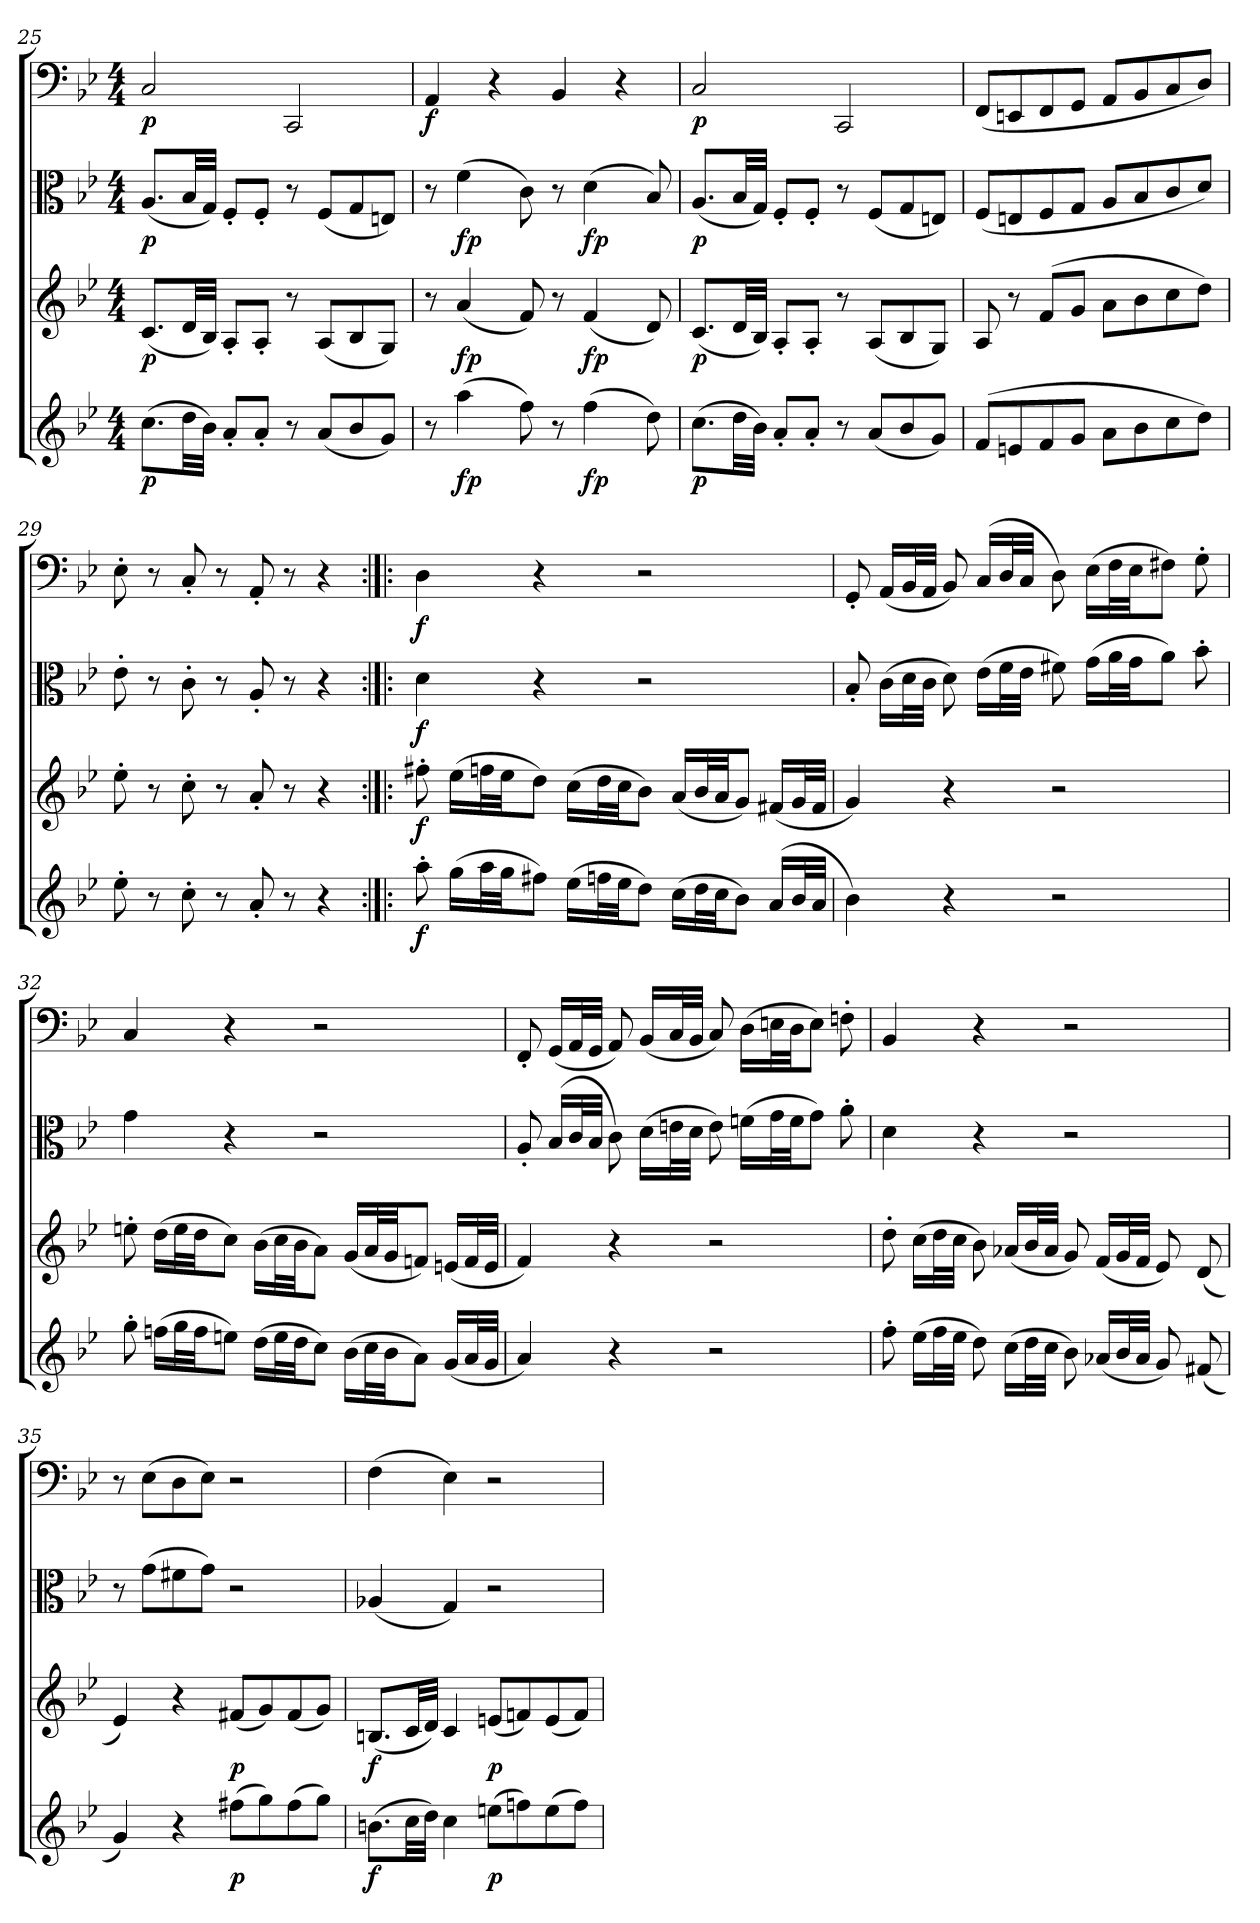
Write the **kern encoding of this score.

**kern	**dynam	**kern	**dynam	**kern	**dynam	**kern	**dynam
*part4	*part4	*part3	*part3	*part2	*part2	*part1	*part1
*staff4	*staff4	*staff3	*staff3	*staff2	*staff2	*staff1	*staff1
*clefG2	*	*clefG2	*	*clefC3	*	*clefF4	*
*k[b-e-]	*	*k[b-e-]	*	*k[b-e-]	*	*k[b-e-]	*
*B-:	*	*B-:	*	*B-:	*	*B-:	*
*M4/4	*	*M4/4	*	*M4/4	*	*M4/4	*
=25	=25	=25	=25	=25	=25	=25	=25
(8.cc\L	p	(8.c/L	p	(8.A/L	p	2C/	p
32dd\LL	.	32d/LL	.	32B-/LL	.	.	.
32b-\JJJ)	.	32B-/JJJ)	.	32G/JJJ)	.	.	.
8a'/L	.	8A'/L	.	8F'/L	.	.	.
8a'/J	.	8A'/J	.	8F'/J	.	.	.
8r	.	8r	.	8r	.	2CC/	.
(8a/L	.	(8A/L	.	(8F/L	.	.	.
8b-/	.	8B-/	.	8G/	.	.	.
8g/J)	.	8G/J)	.	8En/J)	.	.	.
=26	=26	=26	=26	=26	=26	=26	=26
8r	.	8r	.	8r	.	4AA/	f
(4aa\	fp	(4a/	fp	(4f\	fp	.	.
.	.	.	.	.	.	4r	.
8ff\)	.	8f/)	.	8c\)	.	.	.
8r	.	8r	.	8r	.	4BB-/	.
(4ff\	fp	(4f/	fp	(4d\	fp	.	.
.	.	.	.	.	.	4r	.
8dd\)	.	8d/)	.	8B-/)	.	.	.
=27	=27	=27	=27	=27	=27	=27	=27
(8.cc\L	p	(8.c/L	p	(8.A/L	p	2C/	p
32dd\LL	.	32d/LL	.	32B-/LL	.	.	.
32b-\JJJ)	.	32B-/JJJ)	.	32G/JJJ)	.	.	.
8a'/L	.	8A'/L	.	8F'/L	.	.	.
8a'/J	.	8A'/J	.	8F'/J	.	.	.
8r	.	8r	.	8r	.	2CC/	.
(8a/L	.	(8A/L	.	(8F/L	.	.	.
8b-/	.	8B-/	.	8G/	.	.	.
8g/J)	.	8G/J)	.	8En/J)	.	.	.
=28	=28	=28	=28	=28	=28	=28	=28
(8f/L	.	8A/	.	(8F/L	.	(8FF/L	.
8en/	.	8r	.	8En/	.	8EEn/	.
8f/	.	(8f/L	.	8F/	.	8FF/	.
8g/J	.	8g/J	.	8G/J	.	8GG/J	.
8a\L	.	8a\L	.	8A/L	.	8AA/L	.
8b-\	.	8b-\	.	8B-/	.	8BB-/	.
8cc\	.	8cc\	.	8c/	.	8C/	.
8dd\J)	.	8dd\J)	.	8d/J)	.	8D/J)	.
=29	=29	=29	=29	=29	=29	=29	=29
8ee-'\	.	8ee-'\	.	8e-'\	.	8E-'\	.
8r	.	8r	.	8r	.	8r	.
8cc'\	.	8cc'\	.	8c'\	.	8C'/	.
8r	.	8r	.	8r	.	8r	.
8a'/	.	8a'/	.	8A'/	.	8AA'/	.
8r	.	8r	.	8r	.	8r	.
4r	.	4r	.	4r	.	4r	.
=30:|!|:	=30:|!|:	=30:|!|:	=30:|!|:	=30:|!|:	=30:|!|:	=30:|!|:	=30:|!|:
8aa'\	f	8ff#X'\	f	4d\	f	4D\	f
(16gg\LL	.	(16ee-\LL	.	.	.	.	.
32aa\L	.	32ffn\L	.	.	.	.	.
32gg\JJ	.	32ee-\JJ	.	.	.	.	.
8ff#X\J)	.	8dd\J)	.	4r	.	4r	.
(16ee-\LL	.	(16cc\LL	.	.	.	.	.
32ffn\L	.	32dd\L	.	.	.	.	.
32ee-\JJ	.	32cc\JJ	.	.	.	.	.
8dd\J)	.	8b-\J)	.	2r	.	2r	.
(16cc\LL	.	(16a/LL	.	.	.	.	.
32dd\L	.	32b-/L	.	.	.	.	.
32cc\JJ	.	32a/JJ	.	.	.	.	.
8b-\J)	.	8g/J)	.	.	.	.	.
(16a/LL	.	(16f#X/LL	.	.	.	.	.
32b-/L	.	32g/L	.	.	.	.	.
32a/JJJ	.	32f#/JJJ	.	.	.	.	.
=31	=31	=31	=31	=31	=31	=31	=31
4b-\)	.	4g/)	.	8B-'/	.	8GG'/	.
.	.	.	.	(16c\LL	.	(16AA/LL	.
.	.	.	.	32d\L	.	32BB-/L	.
.	.	.	.	32c\JJJ	.	32AA/JJJ	.
4r	.	4r	.	8d\)	.	8BB-/)	.
.	.	.	.	(16e-\LL	.	(16C/LL	.
.	.	.	.	32f\L	.	32D/L	.
.	.	.	.	32e-\JJJ	.	32C/JJJ	.
2r	.	2r	.	8f#X\)	.	8D\)	.
.	.	.	.	(16g\LL	.	(16E-\LL	.
.	.	.	.	32a\L	.	32F\L	.
.	.	.	.	32g\JJ	.	32E-\JJ	.
.	.	.	.	8a\J)	.	8F#X\J)	.
.	.	.	.	8b-'\	.	8G'\	.
=32	=32	=32	=32	=32	=32	=32	=32
8gg'\	.	8een'\	.	4g\	.	4C/	.
(16ffn\LL	.	(16dd\LL	.	.	.	.	.
32gg\L	.	32ee\L	.	.	.	.	.
32ff\JJ	.	32dd\JJ	.	.	.	.	.
8een\J)	.	8cc\J)	.	4r	.	4r	.
(16dd\LL	.	(16b-\LL	.	.	.	.	.
32ee\L	.	32cc\L	.	.	.	.	.
32dd\JJ	.	32b-\JJ	.	.	.	.	.
8cc\J)	.	8a\J)	.	2r	.	2r	.
(16b-\LL	.	(16g/LL	.	.	.	.	.
32cc\L	.	32a/L	.	.	.	.	.
32b-\JJ	.	32g/JJ	.	.	.	.	.
8a\J)	.	8fn/J)	.	.	.	.	.
(16g/LL	.	(16en/LL	.	.	.	.	.
32a/L	.	32f/L	.	.	.	.	.
32g/JJJ	.	32e/JJJ	.	.	.	.	.
=33	=33	=33	=33	=33	=33	=33	=33
4a/)	.	4f/)	.	8A'/	.	8FF'/	.
.	.	.	.	(16B-/LL	.	(16GG/LL	.
.	.	.	.	32c/L	.	32AA/L	.
.	.	.	.	32B-/JJJ	.	32GG/JJJ	.
4r	.	4r	.	8c\)	.	8AA/)	.
.	.	.	.	(16d\LL	.	(16BB-/LL	.
.	.	.	.	32en\L	.	32C/L	.
.	.	.	.	32d\JJJ	.	32BB-/JJJ	.
2r	.	2r	.	8e\)	.	8C/)	.
.	.	.	.	(16fn\LL	.	(16D\LL	.
.	.	.	.	32g\L	.	32En\L	.
.	.	.	.	32f\JJ	.	32D\JJ	.
.	.	.	.	8g\J)	.	8E\J)	.
.	.	.	.	8a'\	.	8Fn'\	.
=34	=34	=34	=34	=34	=34	=34	=34
8ff'\	.	8dd'\	.	4d\	.	4BB-/	.
(16ee-\LL	.	(16cc\LL	.	.	.	.	.
32ff\L	.	32dd\L	.	.	.	.	.
32ee-\JJJ	.	32cc\JJJ	.	.	.	.	.
8dd\)	.	8b-\)	.	4r	.	4r	.
(16cc\LL	.	(16a-X/LL	.	.	.	.	.
32dd\L	.	32b-/L	.	.	.	.	.
32cc\JJJ	.	32a-/JJJ	.	.	.	.	.
8b-\)	.	8g/)	.	2r	.	2r	.
(16a-X/LL	.	(16f/LL	.	.	.	.	.
32b-/L	.	32g/L	.	.	.	.	.
32a-/JJJ	.	32f/JJJ	.	.	.	.	.
8g/)	.	8e-/)	.	.	.	.	.
(8f#X/	.	(8d/	.	.	.	.	.
=35	=35	=35	=35	=35	=35	=35	=35
4g/)	.	4e-/)	.	8r	.	8r	.
.	.	.	.	(8g\L	.	(8E-\L	.
4r	.	4r	.	8f#X\	.	8D\	.
.	.	.	.	8g\J)	.	8E-\J)	.
(8ff#X\L	p	(8f#X/L	p	2r	.	2r	.
8gg\)	.	8g/)	.	.	.	.	.
(8ff#\	.	(8f#/	.	.	.	.	.
8gg\J)	.	8g/J)	.	.	.	.	.
=36	=36	=36	=36	=36	=36	=36	=36
(8.bn\L	f	(8.Bn/L	f	(4A-X/	.	(4F\	.
32cc\LL	.	32c/LL	.	.	.	.	.
32dd\JJJ)	.	32d/JJJ)	.	.	.	.	.
4cc\	.	4c/	.	4G/)	.	4E-\)	.
(8een\L	p	(8en/L	p	2r	.	2r	.
8ffn\)	.	8fn/)	.	.	.	.	.
(8ee\	.	(8e/	.	.	.	.	.
8ff\J)	.	8f/J)	.	.	.	.	.
=	=	=	=	=	=	=	=
*-	*-	*-	*-	*-	*-	*-	*-
